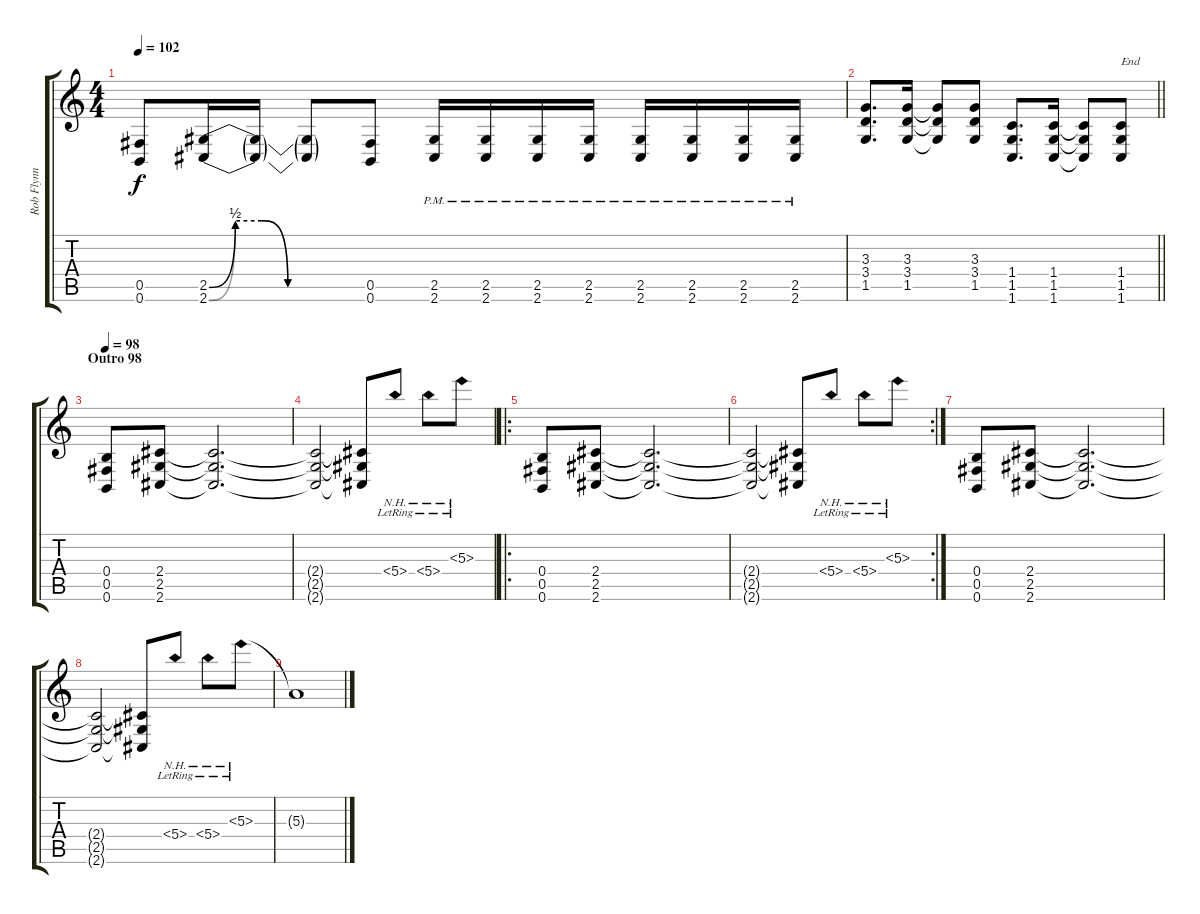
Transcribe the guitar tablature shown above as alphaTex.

\track ("Rob Flynn" "Rob Flynn") {instrument overdrivenguitar}
\staff {score tabs}
\tuning (Db4 Ab3 E3 B2 Gb2 B1) {hide}
\ts (4 4)
\tempo 102
\clef g2
\ks c
(0.5 0.6).8{dy f} (2.5{be (custom 0 0 10 2 20 2 30 0 60 0)} 2.6{be (custom 0 0 10 2 20 2 30 0 60 0)}).16 (2.5{t} 2.6{t}).16 (2.5{t} 2.6{t}).8 (0.5 0.6).8 (2.5{pm} 2.6{pm}).16 (2.5{pm} 2.6{pm}).16 (2.5{pm} 2.6{pm}).16 (2.5{pm} 2.6{pm}).16 (2.5{pm} 2.6{pm}).16 (2.5{pm} 2.6{pm}).16 (2.5{pm} 2.6{pm}).16 (2.5{pm} 2.6{pm}).16 |
\barLineRight lightlight
(3.3 3.4 1.5).8{d} (3.3 3.4 1.5).16 (3.3{t} 3.4{t} 1.5{t}).8 (3.3 3.4 1.5).8 (1.4 1.5 1.6).8{d} (1.4 1.5 1.6).16 (1.4{t} 1.5{t} 1.6{t}).8 (1.4 1.5 1.6).8{txt "End"} |
\section ("" "Outro 98")
\tempo 98
(0.4 0.5 0.6).8 (2.4 2.5 2.6).8 (2.4{t} 2.5{t} 2.6{t}).2{d} |
(2.4{t} 2.5{t} 2.6{t}).2 (2.4{t} 2.5{t} 2.6{t}).8 5.4{nh lr}.8 5.4{nh lr}.8 5.3{nh lr}.8 |
\ro
(0.4 0.5 0.6).8 (2.4 2.5 2.6).8 (2.4{t} 2.5{t} 2.6{t}).2{d} |
\rc 2
(2.4{t} 2.5{t} 2.6{t}).2 (2.4{t} 2.5{t} 2.6{t}).8 5.4{nh lr}.8 5.4{nh lr}.8 5.3{nh lr}.8 |
(0.4 0.5 0.6).8 (2.4 2.5 2.6).8 (2.4{t} 2.5{t} 2.6{t}).2{d} |
(2.4{t} 2.5{t} 2.6{t}).2 (2.4{t} 2.5{t} 2.6{t}).8 5.4{nh lr}.8 5.4{nh lr}.8 5.3{nh lr}.8 |
5.3{t}.1
